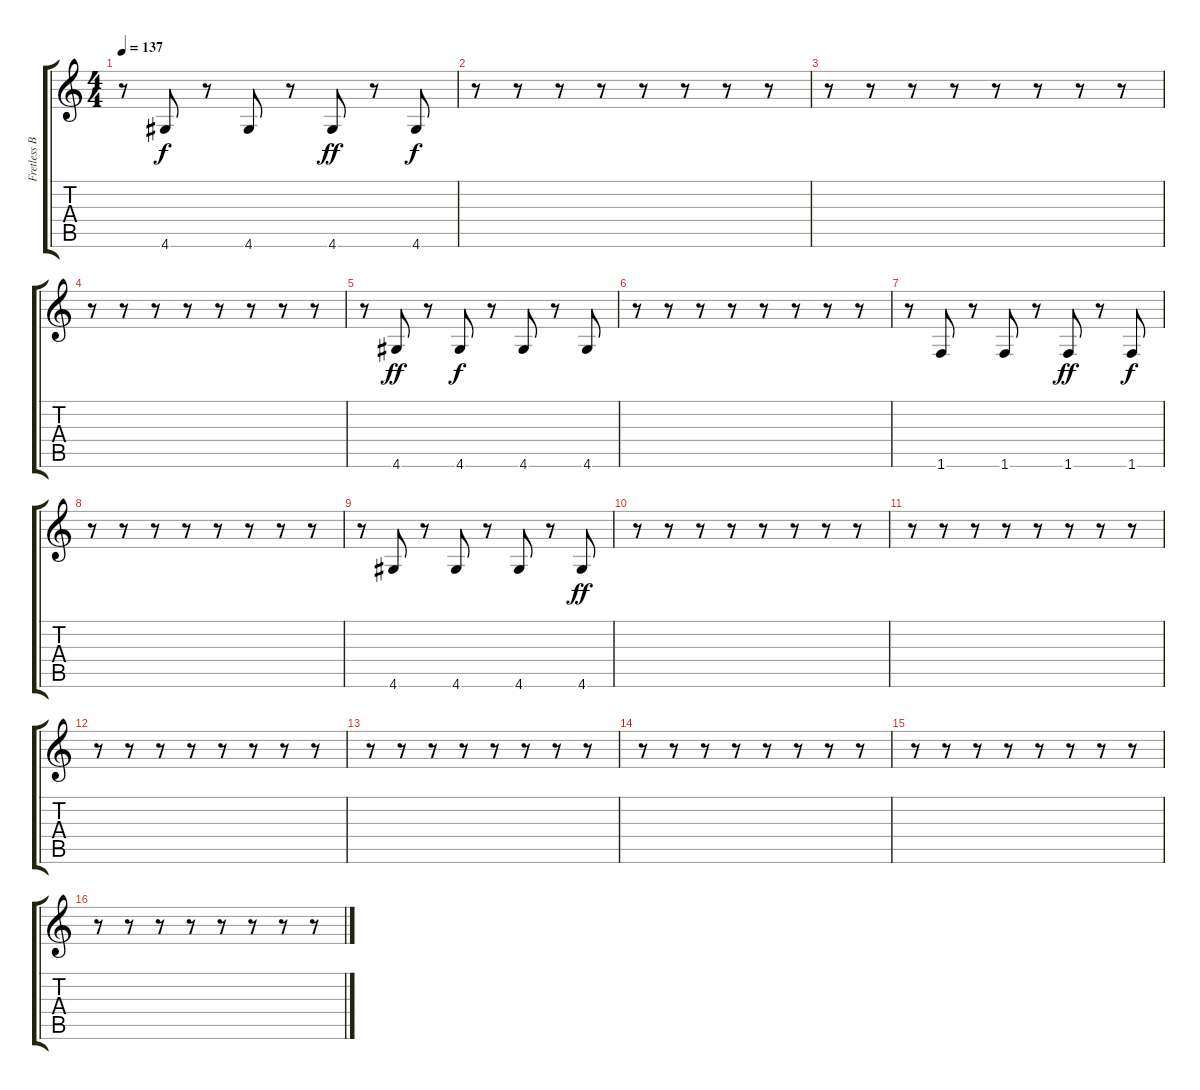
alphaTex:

\track ("Fretless Bass" "Fretless B") {instrument fretlessbass}
\staff {score tabs}
\tuning (E4 B3 G3 D3 A2 E2) {hide}
\ts (4 4)
\tempo 137
\clef g2
\ks c
r.8{dy f} 4.6.8 r.8 4.6.8 r.8 4.6.8{dy ff} r.8 4.6.8{dy f} |
r.8 r.8 r.8 r.8 r.8 r.8 r.8 r.8 |
r.8 r.8 r.8 r.8 r.8 r.8 r.8 r.8 |
r.8 r.8 r.8 r.8 r.8 r.8 r.8 r.8 |
r.8 4.6.8{dy ff} r.8 4.6.8{dy f} r.8 4.6.8 r.8 4.6.8 |
r.8 r.8 r.8 r.8 r.8 r.8 r.8 r.8 |
r.8 1.6.8 r.8 1.6.8 r.8 1.6.8{dy ff} r.8 1.6.8{dy f} |
r.8 r.8 r.8 r.8 r.8 r.8 r.8 r.8 |
r.8 4.6.8 r.8 4.6.8 r.8 4.6.8 r.8 4.6.8{dy ff} |
r.8 r.8 r.8 r.8 r.8 r.8 r.8 r.8 |
r.8 r.8 r.8 r.8 r.8 r.8 r.8 r.8 |
r.8 r.8 r.8 r.8 r.8 r.8 r.8 r.8 |
r.8 r.8 r.8 r.8 r.8 r.8 r.8 r.8 |
r.8 r.8 r.8 r.8 r.8 r.8 r.8 r.8 |
r.8 r.8 r.8 r.8 r.8 r.8 r.8 r.8 |
r.8 r.8 r.8 r.8 r.8 r.8 r.8 r.8
